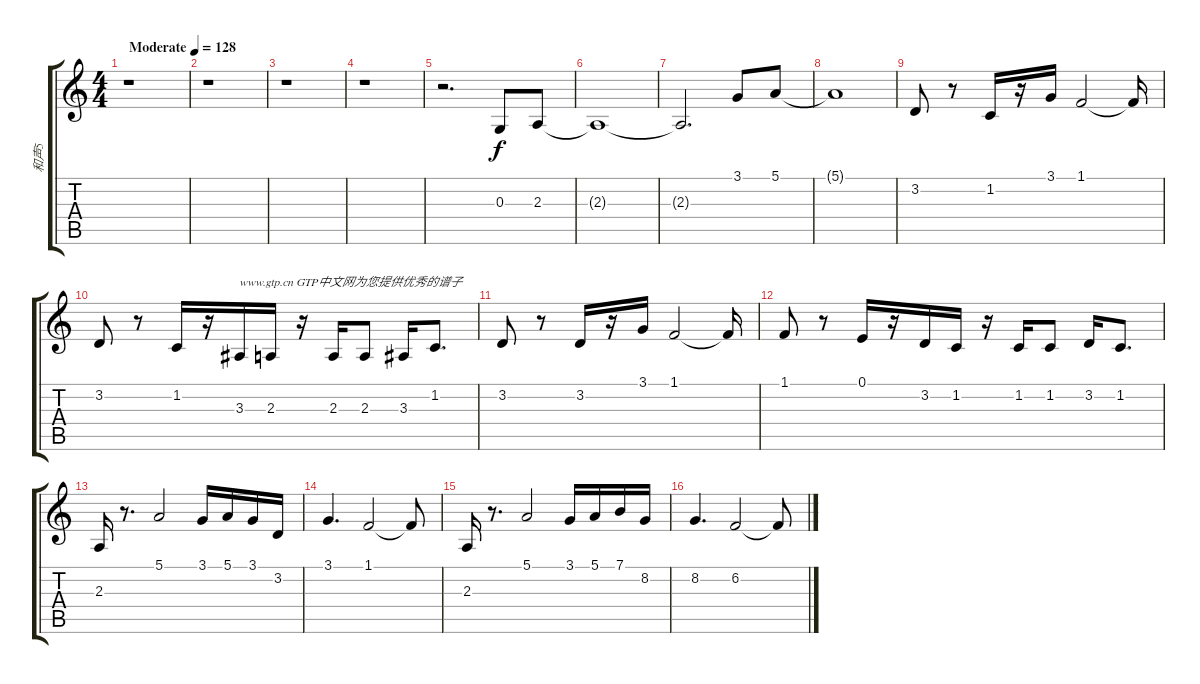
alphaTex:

\track ("和声5" "和声5") {instrument brasssection}
\staff {score tabs}
\tuning (E4 B3 G3 D3 A2 E2) {hide}
\ts (4 4)
\tempo (128 "Moderate")
\clef g2
\ks c
r.1{dy f instrument brasssection} |
r.1 |
r.1 |
r.1 |
r.2{d} 0.3.8 2.3.8 |
2.3{t}.1 |
2.3{t}.2{d} 3.1.8{volume 16} 5.1.8 |
5.1{t}.1 |
3.2.8{volume 16 instrument overdrivenguitar} r.8 1.2.16 r.16 3.1.16 1.1.2 1.1{t}.16 |
3.2.8 r.8 1.2.16 r.16 3.3.16{txt "www.gtp.cn GTP中文网为您提供优秀的谱子"} 2.3.16 r.16 2.3.16 2.3.8 3.3.16 1.2.8{d} |
3.2.8 r.8 3.2.16 r.16 3.1.16 1.1.2 1.1{t}.16 |
1.1.8 r.8 0.1.16 r.16 3.2.16 1.2.16 r.16 1.2.16 1.2.8 3.2.16 1.2.8{d} |
2.3.16 r.8{d} 5.1.2 3.1.16 5.1.16 3.1.16 3.2.16 |
3.1.4{d} 1.1.2 1.1{t}.8 |
2.3.16 r.8{d} 5.1.2 3.1.16 5.1.16 7.1.16 8.2.16 |
8.2.4{d} 6.2.2 6.2{t}.8
